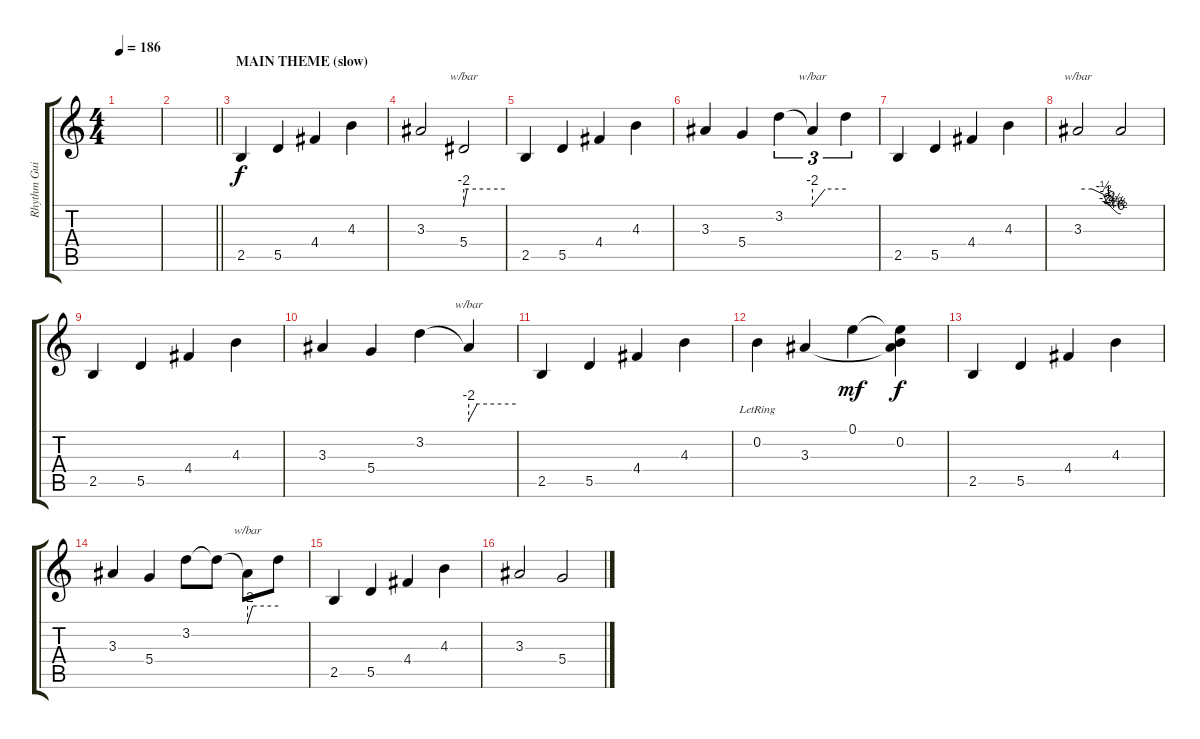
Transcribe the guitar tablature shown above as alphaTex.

\track ("Rhythm Guitar 1 - John Laux" "Rhythm Gui") {instrument distortionguitar}
\staff {score tabs}
\tuning (E4 B3 G3 D3 A2 E2) {hide}
\ts (4 4)
\tempo 186
\clef g2
\ks c
|
\barLineRight lightlight
|
\section ("" "MAIN THEME (slow)")
2.5.4 5.5.4 4.4.4 4.3.4 |
3.3.2 5.4.2{tbe (custom default 0 -8 5 0 60 0)} |
2.5.4 5.5.4 4.4.4 4.3.4 |
3.3.4 5.4.4 3.2.4{tu (3 2)} 3.2{t}.4{tu (3 2) tbe (custom default 0 -8 23 0 60 0)} 3.2{t}.4{tu (3 2)} |
2.5.4 5.5.4 4.4.4 4.3.4 |
3.3.2{tbe (custom default 0 0 20 0 36 -2 39 -4 44 -8 46 -10 50 -14 53 -18 57 -24 60 -24)} 3.3{t}.2 |
2.5.4 5.5.4 4.4.4 4.3.4 |
3.3.4 5.4.4 3.2.4 3.2{t}.4{tbe (custom default 0 -8 11 0 60 0)} |
2.5.4 5.5.4 4.4.4 4.3.4 |
0.2{lr}.4 3.3.4 0.1.4{dy mf} (0.1{t} 0.2 3.3{t}).4{dy f} |
2.5.4 5.5.4 4.4.4 4.3.4 |
3.3.4 5.4.4 3.2.8 3.2{t}.8 3.2{t}.8{tbe (custom default 0 -8 10 0 60 0)} 3.2{t}.8 |
2.5.4 5.5.4 4.4.4 4.3.4 |
3.3.2 5.4.2
